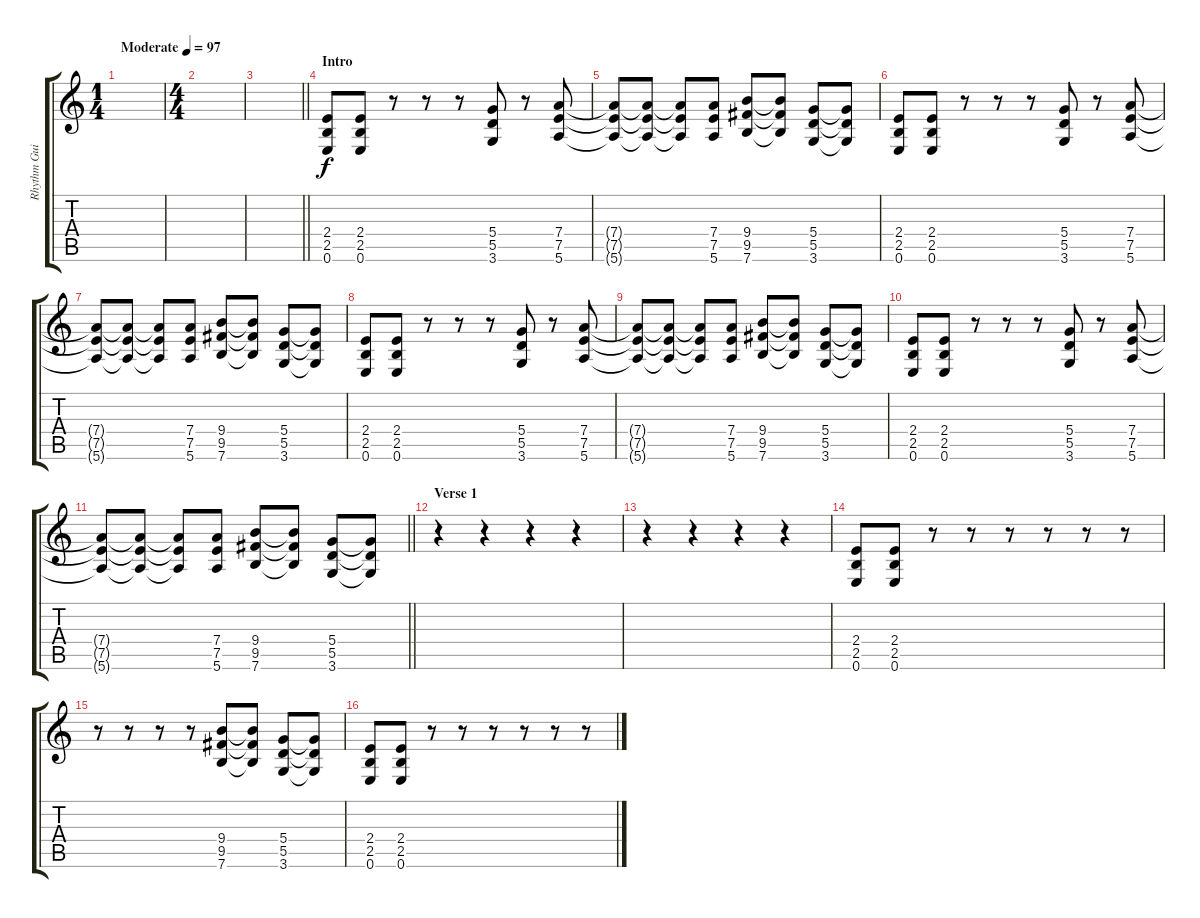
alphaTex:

\track ("Rhythm Guitar" "Rhythm Gui") {instrument overdrivenguitar}
\staff {score tabs}
\tuning (E4 B3 G3 D3 A2 E2) {hide}
\ts (1 4)
\tempo (97 "Moderate")
\clef g2
\ks c
|
\ts (4 4)
|
\barLineRight lightlight
|
\section ("" "Intro")
(2.4 2.5 0.6).8 (2.4 2.5 0.6).8 r.8 r.8 r.8 (5.4 5.5 3.6).8 r.8 (7.4 7.5 5.6).8 |
(7.4{t} 7.5{t} 5.6{t}).8 (7.4{t} 7.5{t} 5.6{t}).8 (7.4{t} 7.5{t} 5.6{t}).8 (7.4 7.5 5.6).8 (9.4 9.5 7.6).8 (9.4{t} 9.5{t} 7.6{t}).8 (5.4 5.5 3.6).8 (5.4{t} 5.5{t} 3.6{t}).8 |
(2.4 2.5 0.6).8 (2.4 2.5 0.6).8 r.8 r.8 r.8 (5.4 5.5 3.6).8 r.8 (7.4 7.5 5.6).8 |
(7.4{t} 7.5{t} 5.6{t}).8 (7.4{t} 7.5{t} 5.6{t}).8 (7.4{t} 7.5{t} 5.6{t}).8 (7.4 7.5 5.6).8 (9.4 9.5 7.6).8 (9.4{t} 9.5{t} 7.6{t}).8 (5.4 5.5 3.6).8 (5.4{t} 5.5{t} 3.6{t}).8 |
(2.4 2.5 0.6).8 (2.4 2.5 0.6).8 r.8 r.8 r.8 (5.4 5.5 3.6).8 r.8 (7.4 7.5 5.6).8 |
(7.4{t} 7.5{t} 5.6{t}).8 (7.4{t} 7.5{t} 5.6{t}).8 (7.4{t} 7.5{t} 5.6{t}).8 (7.4 7.5 5.6).8 (9.4 9.5 7.6).8 (9.4{t} 9.5{t} 7.6{t}).8 (5.4 5.5 3.6).8 (5.4{t} 5.5{t} 3.6{t}).8 |
(2.4 2.5 0.6).8 (2.4 2.5 0.6).8 r.8 r.8 r.8 (5.4 5.5 3.6).8 r.8 (7.4 7.5 5.6).8 |
\barLineRight lightlight
(7.4{t} 7.5{t} 5.6{t}).8 (7.4{t} 7.5{t} 5.6{t}).8 (7.4{t} 7.5{t} 5.6{t}).8 (7.4 7.5 5.6).8 (9.4 9.5 7.6).8 (9.4{t} 9.5{t} 7.6{t}).8 (5.4 5.5 3.6).8 (5.4{t} 5.5{t} 3.6{t}).8 |
\section ("" "Verse 1")
r.4 r.4 r.4 r.4 |
r.4 r.4 r.4 r.4 |
(2.4 2.5 0.6).8 (2.4 2.5 0.6).8 r.8 r.8 r.8 r.8 r.8 r.8 |
r.8 r.8 r.8 r.8 (9.4 9.5 7.6).8 (9.4{t} 9.5{t} 7.6{t}).8 (5.4 5.5 3.6).8 (5.4{t} 5.5{t} 3.6{t}).8 |
(2.4 2.5 0.6).8 (2.4 2.5 0.6).8 r.8 r.8 r.8 r.8 r.8 r.8
